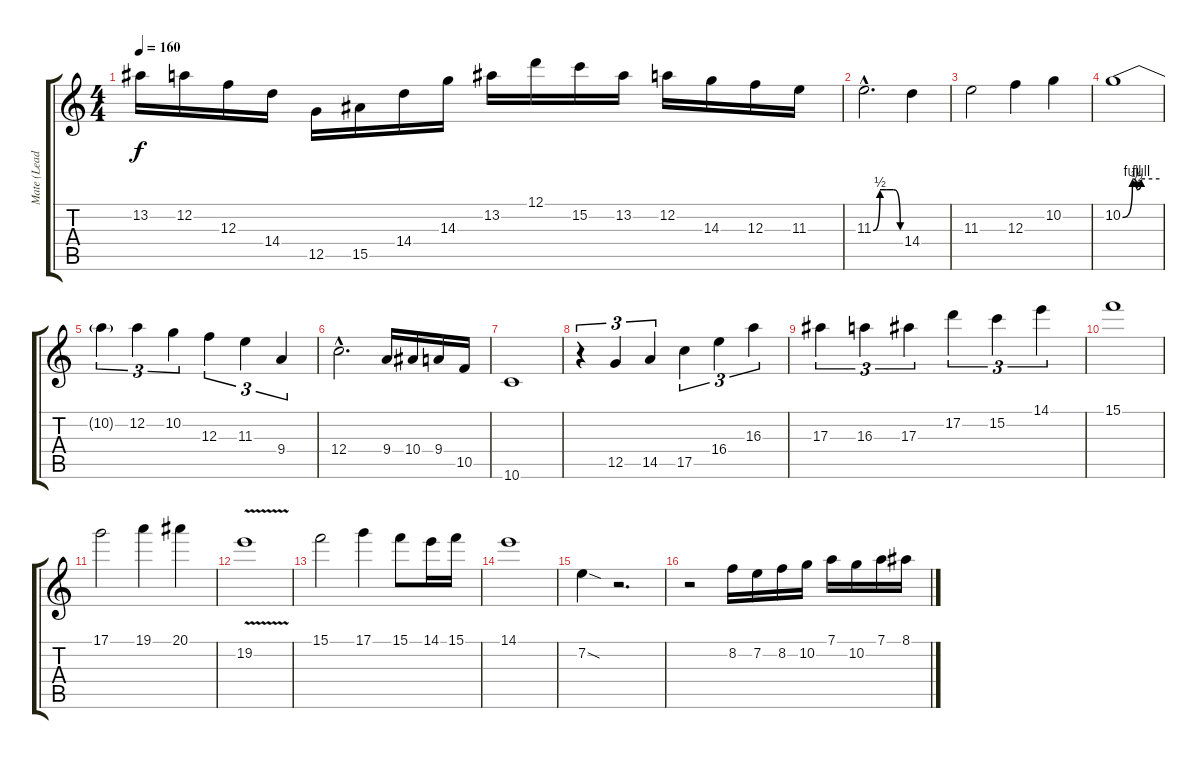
\track ("Mate (Lead)" "Mate (Lead") {instrument distortionguitar}
\staff {score tabs}
\tuning (D4 A3 F3 C3 G2 D2) {hide}
\ts (4 4)
\tempo 160
\clef g2
\ks c
13.2.16{dy f} 12.2.16 12.3.16 14.4.16 12.5.16 15.5.16 14.4.16 14.3.16 13.2.16 12.1.16 15.2.16 13.2.16 12.2.16 14.3.16 12.3.16 11.3.16 |
11.3{be (custom 0 0 15 2 30 2 45 2 60 0) hac}.2{d} 14.4.4 |
11.3.2 12.3.4 10.2.4 |
10.2{be (custom 0 0 16 4 23 2 30 4 60 4)}.1 |
10.2{t}.4{tu (3 2)} 12.2.4{tu (3 2)} 10.2.4{tu (3 2)} 12.3.4{tu (3 2)} 11.3.4{tu (3 2)} 9.4.4{tu (3 2)} |
12.4{hac}.2{d} 9.4.16 10.4.16 9.4.16 10.5.16 |
10.6.1 |
r.4{tu (3 2)} 12.5.4{tu (3 2)} 14.5.4{tu (3 2)} 17.5.4{tu (3 2)} 16.4.4{tu (3 2)} 16.3.4{tu (3 2)} |
17.3.4{tu (3 2)} 16.3.4{tu (3 2)} 17.3.4{tu (3 2)} 17.2.4{tu (3 2)} 15.2.4{tu (3 2)} 14.1.4{tu (3 2)} |
15.1.1 |
17.1.2 19.1.4 20.1.4 |
19.2{v}.1 |
15.1.2 17.1.4 15.1.8 14.1.16 15.1.16 |
14.1.1 |
7.2{sod}.4 r.2{d} |
r.2 8.2.16 7.2.16 8.2.16 10.2.16 7.1.16 10.2.16 7.1.16 8.1.16
